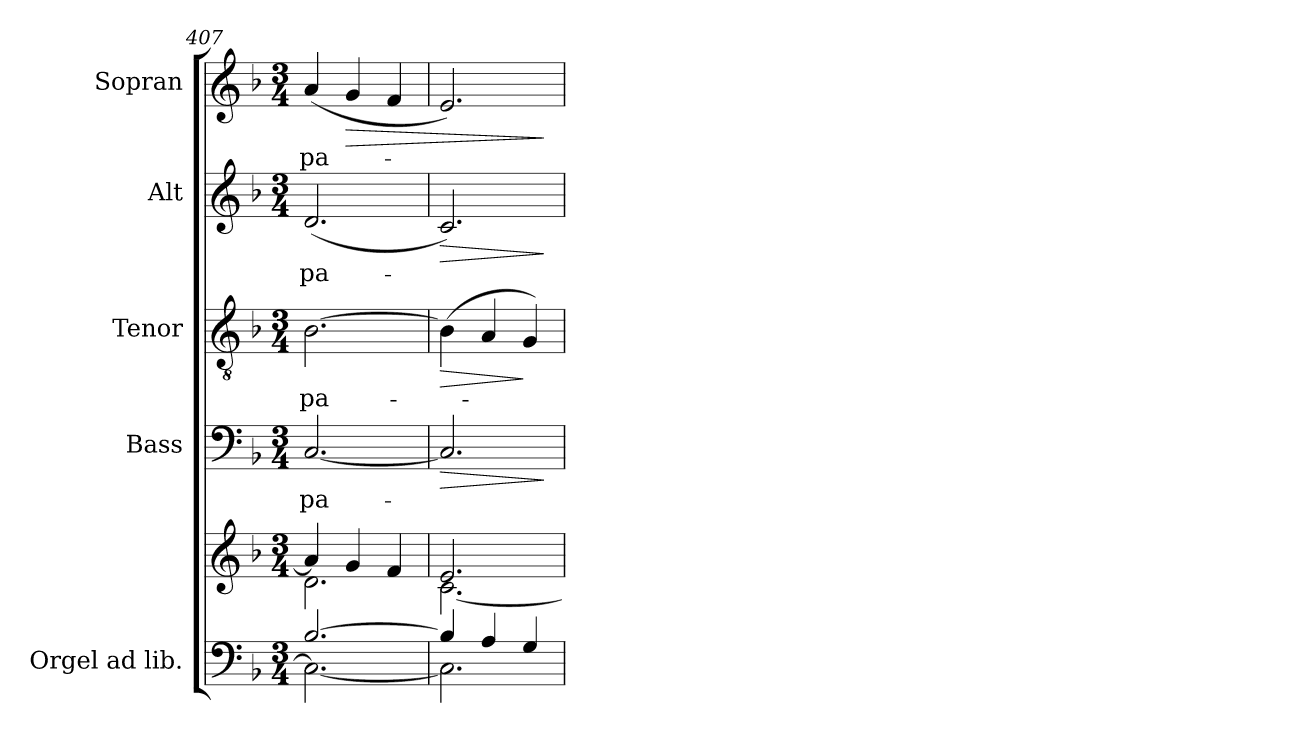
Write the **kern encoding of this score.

**kern	**kern	**kern	**text	**dynam	**kern	**text	**dynam	**kern	**text	**dynam	**kern	**text	**dynam
*part5	*part5	*part4	*part4	*part4	*part3	*part3	*part3	*part2	*part2	*part2	*part1	*part1	*part1
*staff6	*staff5	*staff4	*staff4	*staff4	*staff3	*staff3	*staff3	*staff2	*staff2	*staff2	*staff1	*staff1	*staff1
*I"Orgel ad lib.	*	*I"Bass	*	*	*I"Tenor	*	*	*I"Alt	*	*	*I"Sopran	*	*
*	*	*I'B.	*	*	*I'T.	*	*	*I'A.	*	*	*I'S.	*	*
*clefF4	*clefG2	*clefF4	*	*	*clefGv2	*	*	*clefG2	*	*	*clefG2	*	*
*k[b-]	*k[b-]	*k[b-]	*	*	*k[b-]	*	*	*k[b-]	*	*	*k[b-]	*	*
*F:	*F:	*F:	*	*	*F:	*	*	*F:	*	*	*F:	*	*
*M3/4	*M3/4	*M3/4	*	*	*M3/4	*	*	*M3/4	*	*	*M3/4	*	*
=407	=407	=407	=407	=407	=407	=407	=407	=407	=407	=407	=407	=407	=407
*^	*^	*	*	*	*	*	*	*	*	*	*	*	*
!	!	!	!	!	!LO:LY:b	!	!	!LO:LY:b	!	!	!LO:LY:b	!	!	!LO:LY:b	!
[>2.B-/	2.C\_	4a/]	2.d\	[2.C/	pa-	.	[2.B-\	pa-	.	(<2.d/	pa-	.	(<4a/	pa-	.
!	!	!	!	!	!	!	!	!	!	!	!	!	!	!	!LO:HP:b
.	.	4g/	.	.	.	.	.	.	.	.	.	.	4g/	.	>
.	.	4f/	.	.	.	.	.	.	.	.	.	.	4f/	.	.
=408	=408	=408	=408	=408	=408	=408	=408	=408	=408	=408	=408	=408	=408	=408	=408
!	!	!	!	!	!	!LO:HP:b	!	!	!LO:HP:b	!	!	!LO:HP:b	!	!	!
4B-/]	2.C\]	2.e/	[<2.c\	2.C/]	.	>	(>4B-\]	.	>	2.c/)	.	>	2.e/)	.	.
4A/	.	.	.	.	.	.	4A/	.	.	.	.	.	.	.	.
4G/	.	.	.	.	.	.	4G/)	.	]	.	.	.	.	.	.
*v	*v	*	*	*	*	*	*	*	*	*	*	*	*	*	*
*	*v	*v	*	*	*	*	*	*	*	*	*	*	*	*
.	.	.	.	]	.	.	.	.	.	]	.	.	]
=	=	=	=	=	=	=	=	=	=	=	=	=	=
*-	*-	*-	*-	*-	*-	*-	*-	*-	*-	*-	*-	*-	*-
